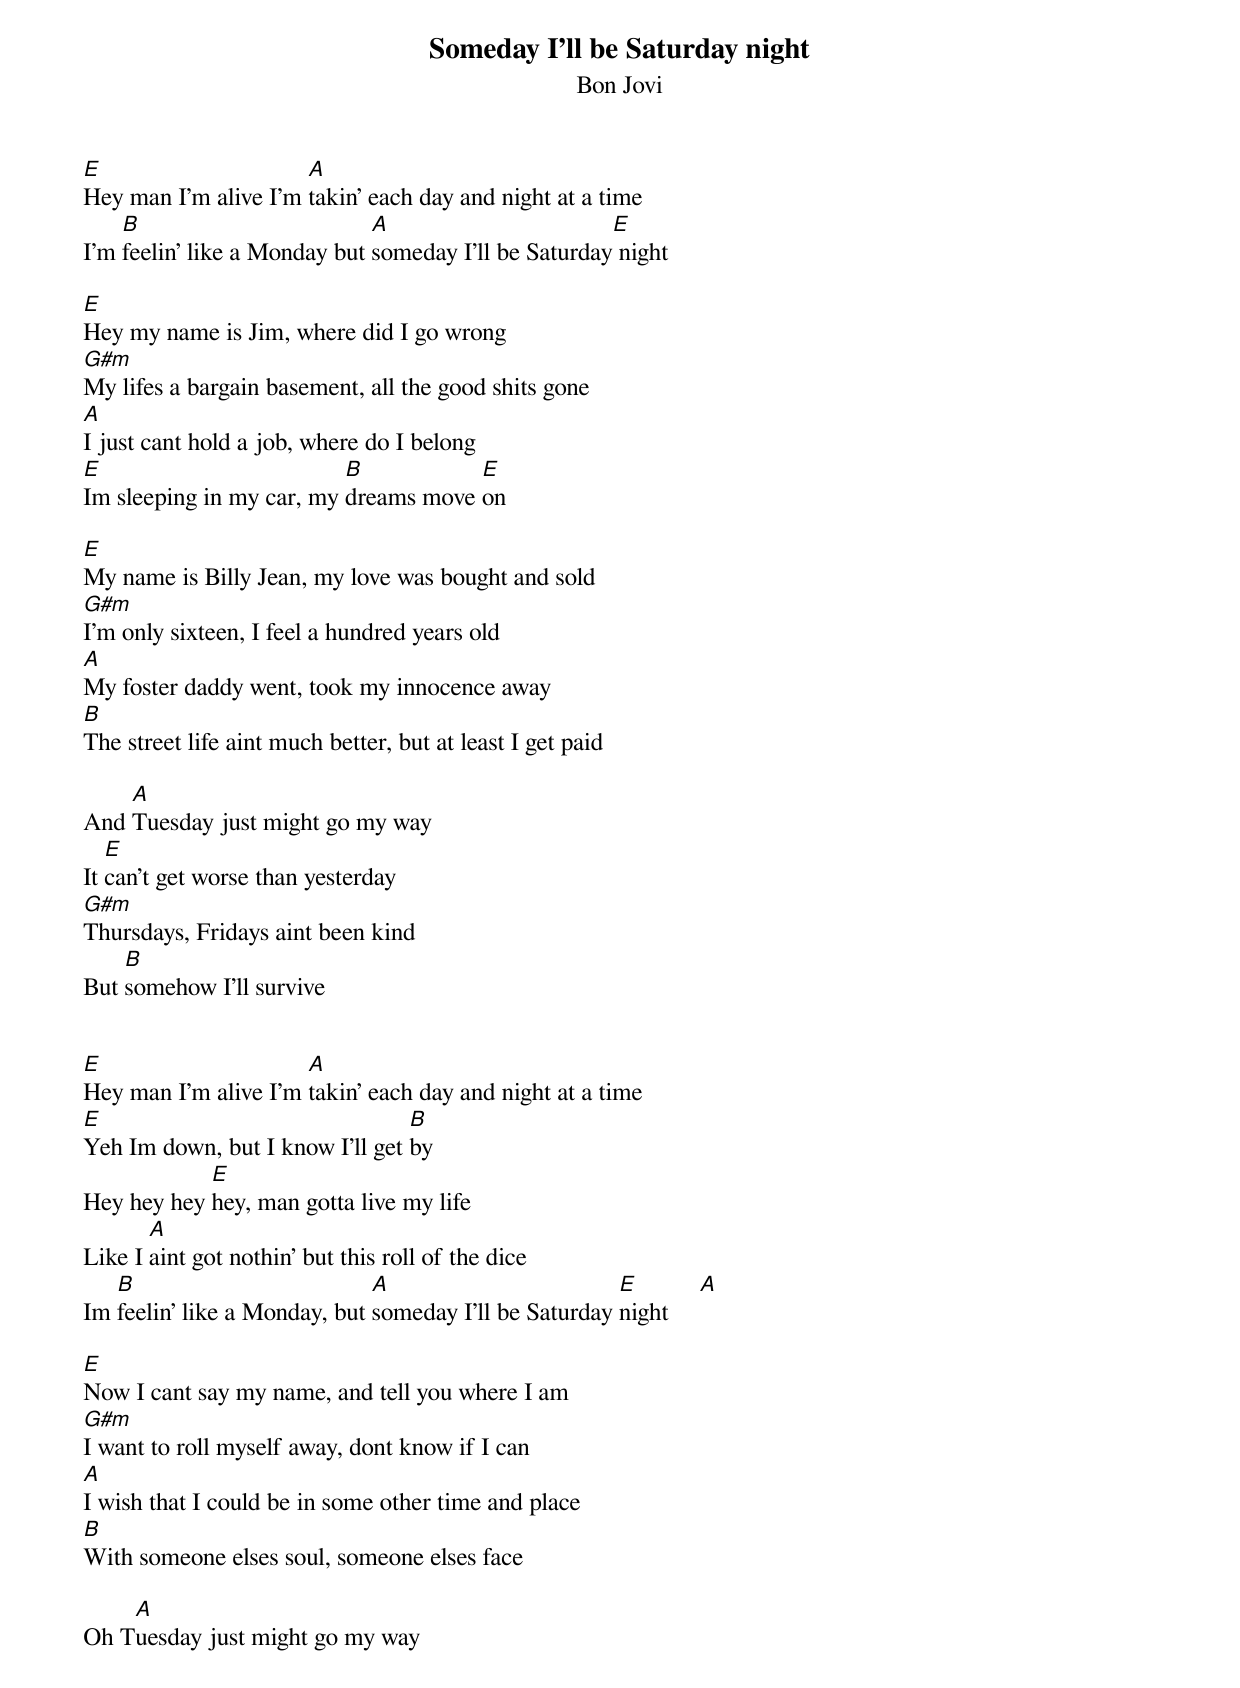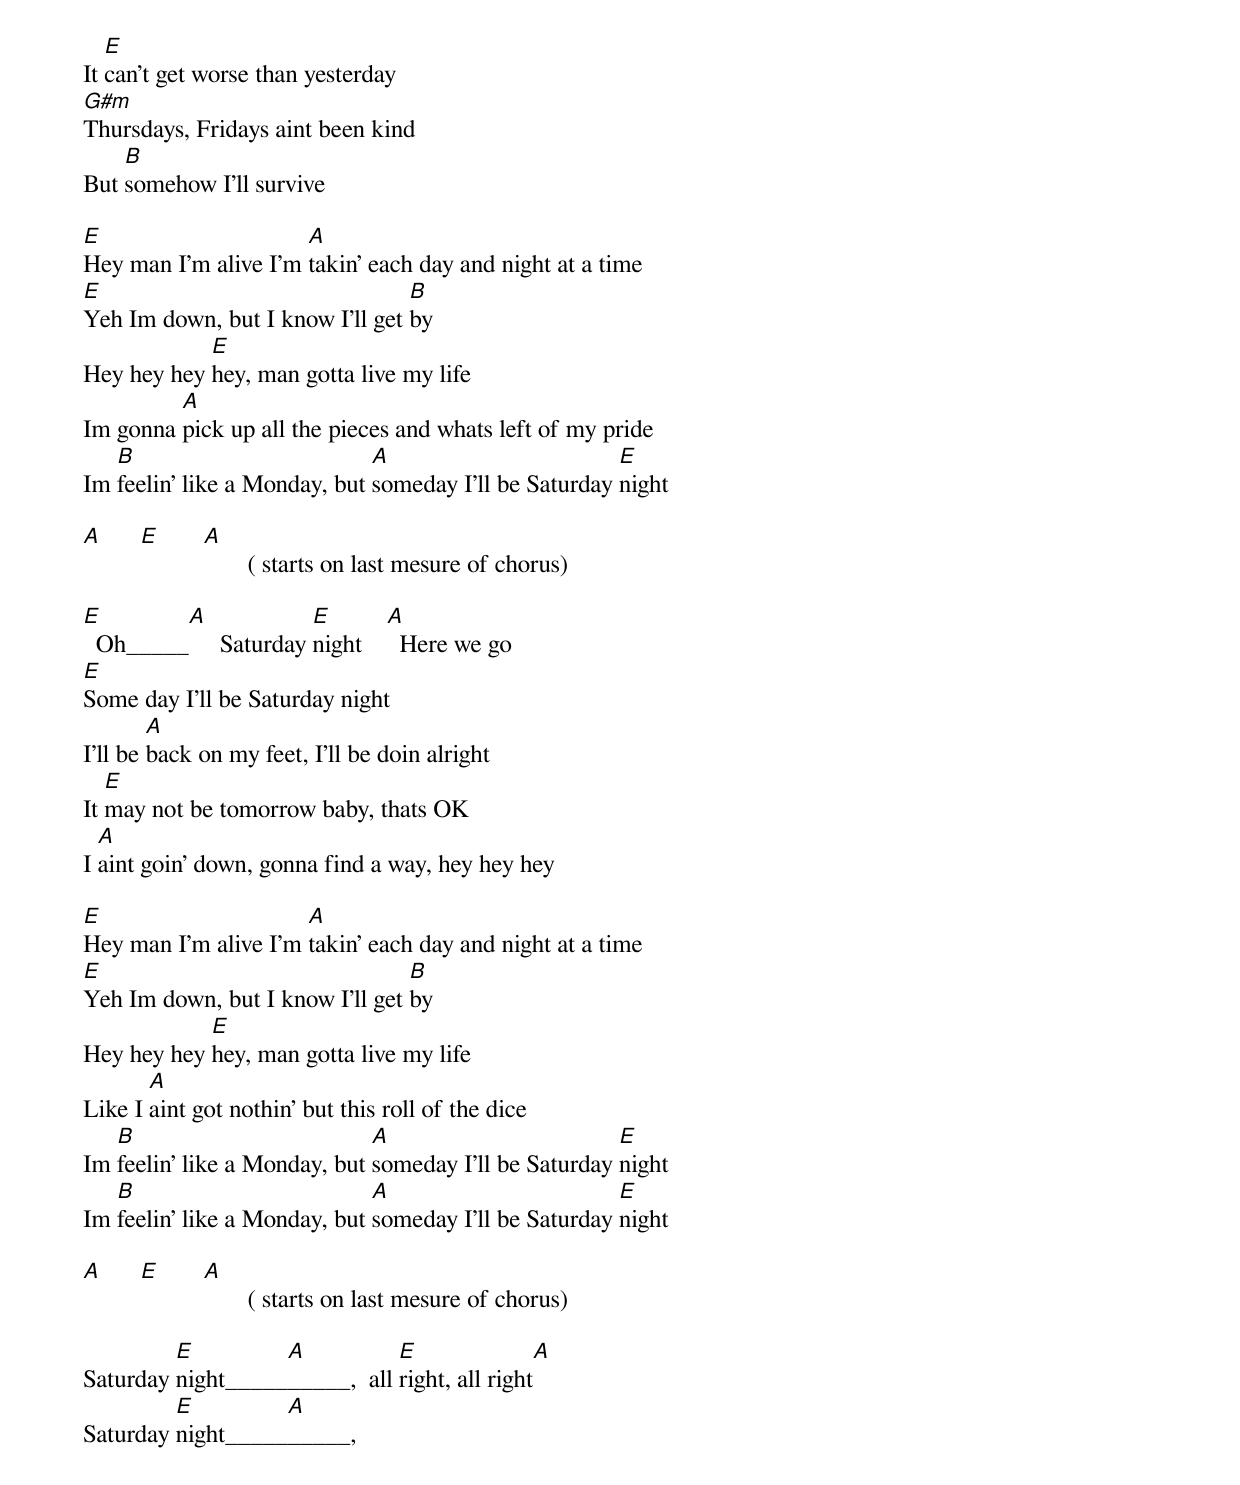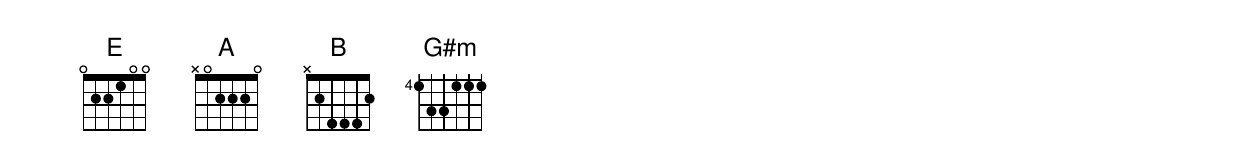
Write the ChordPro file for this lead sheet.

{t:Someday I'll be Saturday night}
{st:Bon Jovi}

[E]Hey man I'm alive I'm [A]takin' each day and night at a time
I'm [B]feelin' like a Monday but [A]someday I'll be Saturday[E] night

[E]Hey my name is Jim, where did I go wrong
[G#m]My lifes a bargain basement, all the good shits gone
[A]I just cant hold a job, where do I belong
[E]Im sleeping in my car, my [B]dreams move [E]on

[E]My name is Billy Jean, my love was bought and sold
[G#m]I'm only sixteen, I feel a hundred years old
[A]My foster daddy went, took my innocence away
[B]The street life aint much better, but at least I get paid

And [A]Tuesday just might go my way
It [E]can't get worse than yesterday
[G#m]Thursdays, Fridays aint been kind
But [B]somehow I'll survive


[E]Hey man I'm alive I'm [A]takin' each day and night at a time
[E]Yeh Im down, but I know I'll get [B]by
Hey hey hey [E]hey, man gotta live my life
Like I [A]aint got nothin' but this roll of the dice
Im [B]feelin' like a Monday, but [A]someday I'll be Saturday [E]night     [A]

[E]Now I cant say my name, and tell you where I am
[G#m]I want to roll myself away, dont know if I can
[A]I wish that I could be in some other time and place
[B]With someone elses soul, someone elses face

Oh T[A]uesday just might go my way
It [E]can't get worse than yesterday
[G#m]Thursdays, Fridays aint been kind
But [B]somehow I'll survive

[E]Hey man I'm alive I'm [A]takin' each day and night at a time
[E]Yeh Im down, but I know I'll get [B]by
Hey hey hey [E]hey, man gotta live my life
Im gonna [A]pick up all the pieces and whats left of my pride
Im [B]feelin' like a Monday, but [A]someday I'll be Saturday [E]night

[A]      [E]       [A]      <solo> ( starts on last mesure of chorus)

[E]  Oh_____[A]     Saturday [E]night    [A]  Here we go
[E]Some day I'll be Saturday night
I'll be [A]back on my feet, I'll be doin alright
It [E]may not be tomorrow baby, thats OK
I [A]aint goin' down, gonna find a way, hey hey hey

[E]Hey man I'm alive I'm [A]takin' each day and night at a time
[E]Yeh Im down, but I know I'll get [B]by
Hey hey hey [E]hey, man gotta live my life
Like I [A]aint got nothin' but this roll of the dice
Im [B]feelin' like a Monday, but [A]someday I'll be Saturday [E]night
Im [B]feelin' like a Monday, but [A]someday I'll be Saturday [E]night

[A]      [E]       [A]      <solo> ( starts on last mesure of chorus)

Saturday [E]night_____[A]_____,  all [E]right, all right[A]
Saturday [E]night_____[A]_____,   <fade out>
